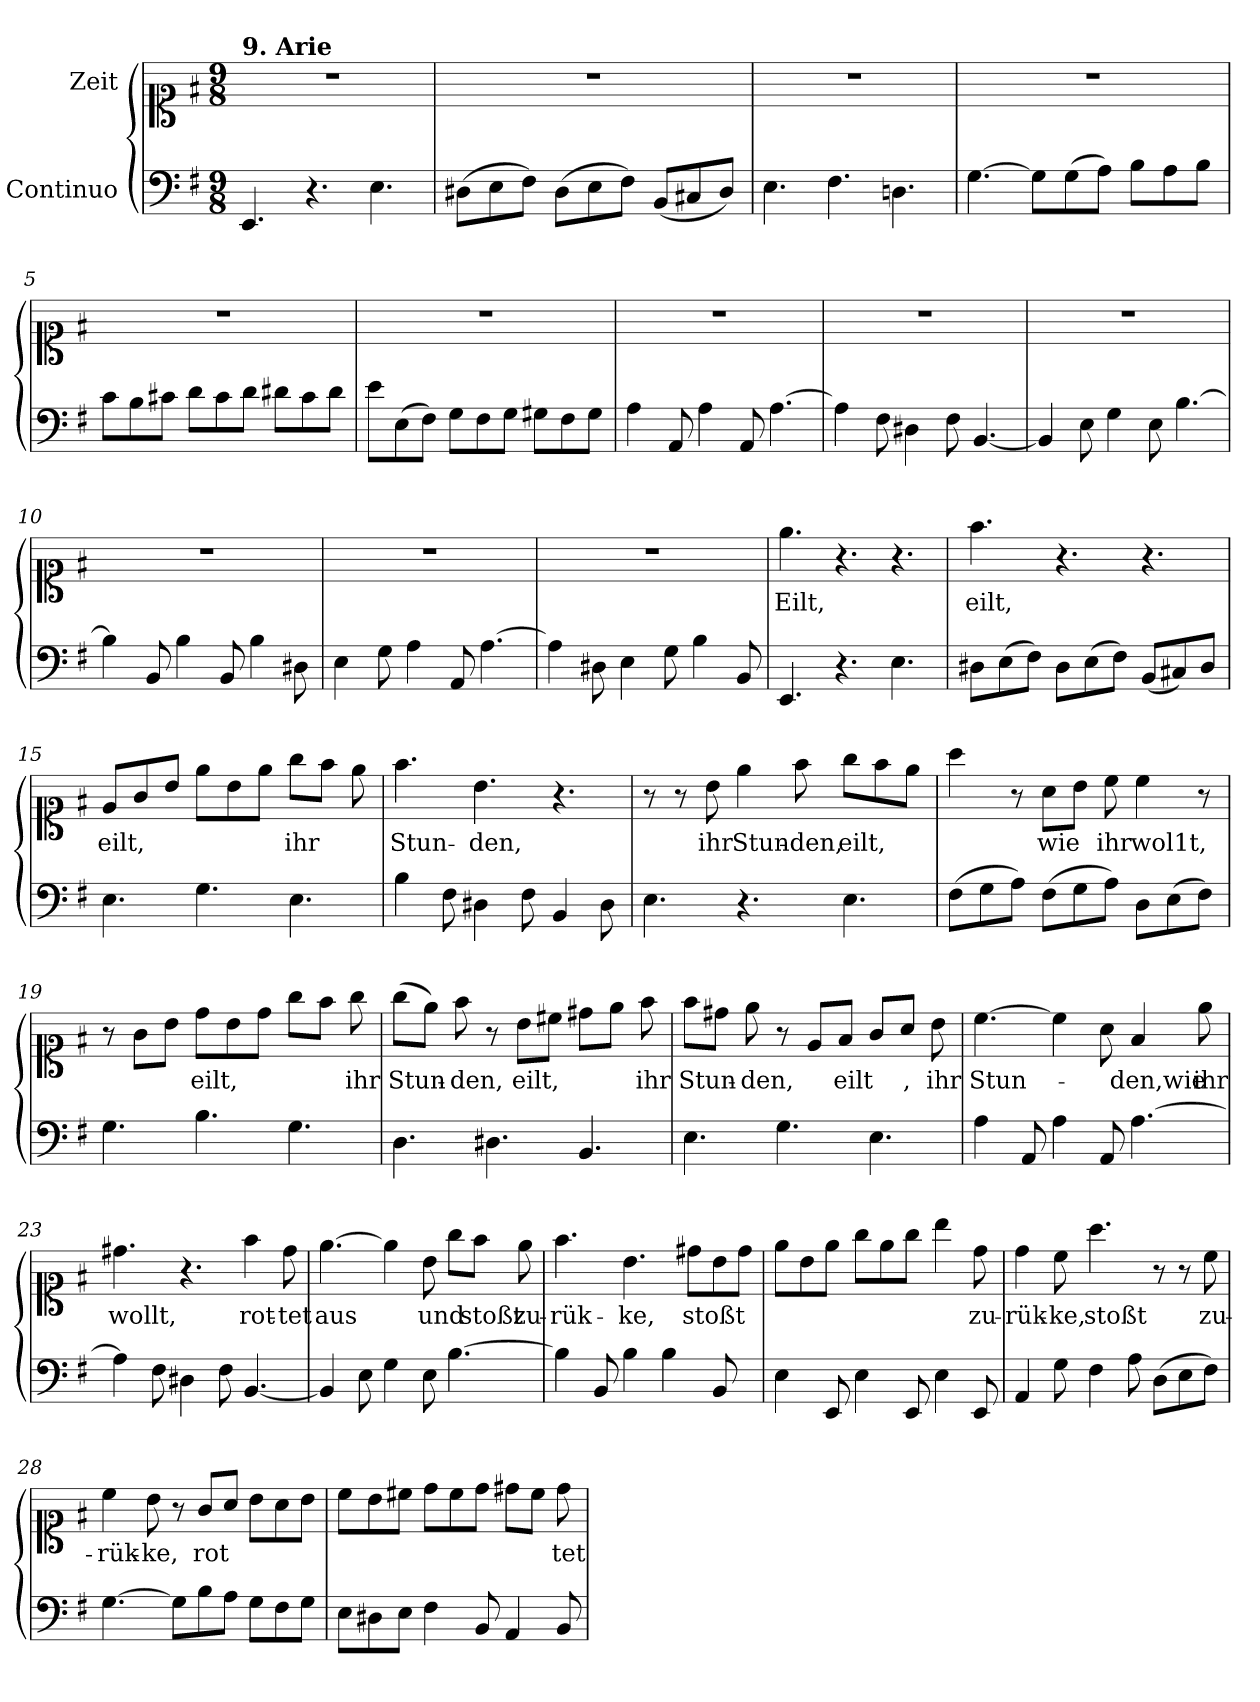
**kern	**kern	**text
*part2	*part1	*part1
*staff2	*staff1	*staff1
*I"Continuo	*I"Zeit	*
*clefF4	*clefC1	*
*k[f#]	*k[f#]	*
*M9/8	*M9/8	*
=1	=1	=1
!	!LO:TX:a:B:t=9. Arie	!
4.EE/	8%9r	.
4.r	.	.
4.E\	.	.
=2	=2	=2
(>8D#X\L	8%9r	.
8E\	.	.
8F#\J)	.	.
(>8D#\L	.	.
8E\	.	.
8F#\J)	.	.
(<8BB/L	.	.
8C#X/	.	.
8D#/J)	.	.
=3	=3	=3
4.E\	8%9r	.
4.F#\	.	.
4.Dn\	.	.
=4	=4	=4
[4.G\	8%9r	.
8G\L]	.	.
(>8G\	.	.
8A\J)	.	.
8B\L	.	.
8A\	.	.
8B\J	.	.
!!LO:LB:g=z
=5	=5	=5
8c\L	8%9r	.
8B\	.	.
8c#X\J	.	.
8d\L	.	.
8c#\	.	.
8d\J	.	.
8d#X\L	.	.
8c#\	.	.
8d#\J	.	.
=6	=6	=6
8e\L	8%9r	.
(>8E\	.	.
8F#\J)	.	.
8G\L	.	.
8F#\	.	.
8G\J	.	.
8G#X\L	.	.
8F#\	.	.
8G#\J	.	.
=7	=7	=7
4A\	8%9r	.
8AA/	.	.
4A\	.	.
8AA/	.	.
[4.A\	.	.
=8	=8	=8
4A\]	8%9r	.
8F#\	.	.
4D#X\	.	.
8F#\	.	.
[4.BB/	.	.
=9	=9	=9
4BB/]	8%9r	.
8E\	.	.
4G\	.	.
8E\	.	.
[4.B\	.	.
!!LO:LB:g=z
=10	=10	=10
4B\]	8%9r	.
8BB/	.	.
4B\	.	.
8BB/	.	.
4B\	.	.
8D#X\	.	.
=11	=11	=11
4E\	8%9r	.
8G\	.	.
4A\	.	.
8AA/	.	.
[4.A\	.	.
=12	=12	=12
4A\]	8%9r	.
8D#X\	.	.
4E\	.	.
8G\	.	.
4B\	.	.
8BB/	.	.
=13	=13	=13
!	!	!LO:LY:b
4.EE/	4.ee\	Eilt,
4.r	4.r	.
4.E\	4.r	.
=14	=14	=14
!	!	!LO:LY:b
8D#X\L	4.ff#\	eilt,
(>8E\	.	.
8F#\J)	.	.
8D#\L	4.r	.
(>8E\	.	.
8F#\J)	.	.
(<8BB/L	4.r	.
8C#X/)	.	.
8D#/J	.	.
!!LO:LB:g=z
=15	=15	=15
!	!	!LO:LY:b
4.E\	8e/L	eilt,
.	8g/	.
.	8b/J	.
4.G\	8ee\L	.
.	8b\	.
.	8ee\J	.
!	!	!LO:LY:b
4.E\	8gg\L	ihr
.	8ff#\J	.
.	8ee\	.
=16	=16	=16
!	!	!LO:LY:b
4B\	4.ff#\	Stun-
8F#\	.	.
!	!	!LO:LY:b
4D#X\	4.b\	-den,
8F#\	.	.
4BB/	4.r	.
8D#\	.	.
=17	=17	=17
4.E\	8r	.
.	8r	.
!	!	!LO:LY:b
.	8b\	ihr
!	!	!LO:LY:b
4.r	4ee\	Stun-
!	!	!LO:LY:b
.	8ff#\	den,
!	!	!LO:LY:b
4.E\	8gg\L	eilt,
.	8ff#\	.
.	8ee\J	.
=18	=18	=18
(>8F#\L	4aa\	.
8G\	.	.
8A\J)	8r	.
!	!	!LO:LY:b
(>8F#\L	8a\L	wie
8G\	8b\J	.
!	!	!LO:LY:b
8A\J)	8cc\	ihr
!	!	!LO:LY:b
8D\L	4cc\	wol1t,
(>8E\	.	.
8F#\J)	8r	.
!!LO:LB:g=z
=19	=19	=19
4.G\	8r	.
.	8g\L	.
.	8b\J	.
!	!	!LO:LY:b
4.B\	8dd\L	eilt,
.	8b\	.
.	8dd\J	.
4.G\	8gg\L	.
.	8ff#\J	.
!	!	!LO:LY:b
.	8gg\	ihr
=20	=20	=20
!	!	!LO:LY:b
4.D\	(>8gg\L	Stun-
.	8ee\J)	.
!	!	!LO:LY:b
.	8ff#\	-den,
4.D#X\	8r	.
!	!	!LO:LY:b
.	8b\L	eilt,
.	8cc#X\J	.
4.BB/	8dd#X\L	.
.	8ee\J	.
!	!	!LO:LY:b
.	8ff#\	ihr
=21	=21	=21
!	!	!LO:LY:b
4.E\	8ff#\L	Stun-
.	8dd#X\J	.
!	!	!LO:LY:b
.	8ee\	-den,
4.G\	8r	.
.	8e/L	.
!	!	!LO:LY:b
.	8f#/J	eilt
4.E\	8g/L	.
!	!	!LO:LY:b
.	8a/J	,
!	!	!LO:LY:b
.	8b\	ihr
=22	=22	=22
!	!	!LO:LY:b
4A\	[4.cc\	Stun-
8AA/	.	.
4A\	4cc\]	.
8AA/	8a\	.
!	!	!LO:LY:b
[4.A\	4f#/	-den,wie
!	!	!LO:LY:b
.	8ee\	ihr
!!LO:LB:g=z
=23	=23	=23
!	!	!LO:LY:b
4A\]	4.dd#X\	wollt,
8F#\	.	.
4D#X\	4.r	.
8F#\	.	.
!	!	!LO:LY:b
[4.BB/	4ff#\	rot-
!	!	!LO:LY:b
.	8dd#\	-tet
=24	=24	=24
!	!	!LO:LY:b
4BB/]	[4.ee\	aus
8E\	.	.
4G\	4ee\]	.
!	!	!LO:LY:b
8E\	8b\	und
[4.B\	8gg\L	.
!	!	!LO:LY:b
.	8ff#\J	stoßt
!	!	!LO:LY:b
.	8ee\	zu-
=25	=25	=25
!	!	!LO:LY:b
4B\]	4.ff#\	-rük-
8BB/	.	.
!	!	!LO:LY:b
4B\	4.b\	-ke,
4B\	.	.
!	!	!LO:LY:b
.	8dd#X\L	stoßt
8BB/	8b\	.
8ryy	8dd#\J	.
=26	=26	=26
4E\	8ee\L	.
.	8b\	.
8EE/	8ee\J	.
4E\	8gg\L	.
.	8ee\	.
8EE/	8gg\J	.
4E\	4bb\	.
!	!	!LO:LY:b
8EE/	8dd\	zu-
!!LO:PB:g=z
=27	=27	=27
!	!	!LO:LY:b
4AA/	4dd\	-rük-
!	!	!LO:LY:b
8G\	8cc\	-ke,
!	!	!LO:LY:b
4F#\	4.aa\	stoßt
8A\	.	.
(>8D\L	8r	.
8E\	8r	.
!	!	!LO:LY:b
8F#\J)	8cc\	zu-
=28	=28	=28
!	!	!LO:LY:b
[4.G\	4cc\	-rük-
!	!	!LO:LY:b
.	8b\	-ke,
8G\L]	8r	.
!	!	!LO:LY:b
8B\	8g/L	rot-
8A\J	8a/J	.
8G\L	8b\L	.
8F#\	8a\	.
!	!	!LO:LY:b
8G\J	8b\J	---
=29	=29	=29
8E\L	8cc\L	.
8D#X\	8b\	.
8E\J	8cc#X\J	.
4F#\	8dd\L	.
!	!	!LO:LY:b
.	8cc#\	---
8BB/	8dd\J	.
4AA/	8dd#X\L	.
.	8cc#\J	.
!	!	!LO:LY:b
8BB/	8dd#\	-tet
=	=	=
*-	*-	*-
